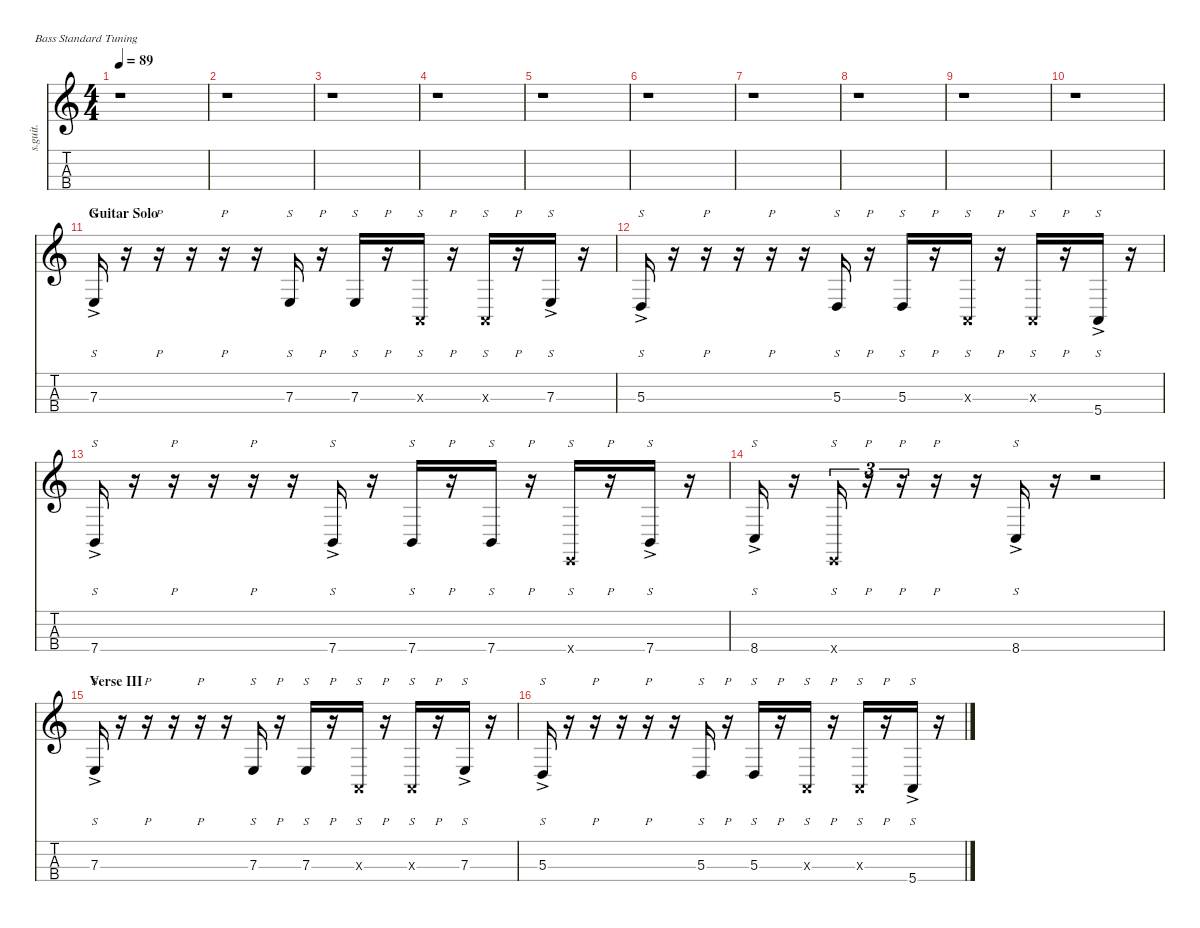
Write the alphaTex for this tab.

\defaultSystemsLayout 4
\hideDynamics
\bracketExtendMode nobrackets
\track ("Flea - Slap Overdub" "s.guit.") {instrument slapbass1}
\staff {score tabs}
\tuning (G2 D2 A1 E1)
\ts (4 4)
\tempo 89
\clef g2
\ks c
r.1{dy f} |
r.1 |
r.1 |
r.1 |
r.1 |
r.1 |
r.1 |
r.1 |
r.1 |
r.1 |
\section ("" "Guitar Solo")
7.3{ac}.16{s lyrics (0 "") lyrics (1 "") lyrics (2 "") lyrics (3 "") lyrics (4 "")} r.16 r.16{p} r.16 r.16{p} r.16 7.3.16{s lyrics (0 "") lyrics (1 "") lyrics (2 "") lyrics (3 "") lyrics (4 "")} r.16{p} 7.3.16{s lyrics (0 "") lyrics (1 "") lyrics (2 "") lyrics (3 "") lyrics (4 "")} r.16{p} 0.3{x}.16{s lyrics (0 "") lyrics (1 "") lyrics (2 "") lyrics (3 "") lyrics (4 "")} r.16{p} 0.3{x}.16{s lyrics (0 "") lyrics (1 "") lyrics (2 "") lyrics (3 "") lyrics (4 "")} r.16{p} 7.3{ac}.16{s lyrics (0 "") lyrics (1 "") lyrics (2 "") lyrics (3 "") lyrics (4 "")} r.16 |
5.3{ac}.16{s lyrics (0 "") lyrics (1 "") lyrics (2 "") lyrics (3 "") lyrics (4 "")} r.16 r.16{p} r.16 r.16{p} r.16 5.3.16{s lyrics (0 "") lyrics (1 "") lyrics (2 "") lyrics (3 "") lyrics (4 "")} r.16{p} 5.3.16{s lyrics (0 "") lyrics (1 "") lyrics (2 "") lyrics (3 "") lyrics (4 "")} r.16{p} 0.3{x}.16{s lyrics (0 "") lyrics (1 "") lyrics (2 "") lyrics (3 "") lyrics (4 "")} r.16{p} 0.3{x}.16{s lyrics (0 "") lyrics (1 "") lyrics (2 "") lyrics (3 "") lyrics (4 "")} r.16{p} 5.4{ac}.16{s lyrics (0 "") lyrics (1 "") lyrics (2 "") lyrics (3 "") lyrics (4 "")} r.16 |
7.4{ac}.16{s lyrics (0 "") lyrics (1 "") lyrics (2 "") lyrics (3 "") lyrics (4 "")} r.16 r.16{p} r.16 r.16{p} r.16 7.4{ac}.16{s lyrics (0 "") lyrics (1 "") lyrics (2 "") lyrics (3 "") lyrics (4 "")} r.16 7.4.16{s lyrics (0 "") lyrics (1 "") lyrics (2 "") lyrics (3 "") lyrics (4 "")} r.16{p} 7.4.16{s lyrics (0 "") lyrics (1 "") lyrics (2 "") lyrics (3 "") lyrics (4 "")} r.16{p} 0.4{x}.16{s lyrics (0 "") lyrics (1 "") lyrics (2 "") lyrics (3 "") lyrics (4 "")} r.16{p} 7.4{ac}.16{s lyrics (0 "") lyrics (1 "") lyrics (2 "") lyrics (3 "") lyrics (4 "")} r.16 |
8.4{ac}.16{s lyrics (0 "") lyrics (1 "") lyrics (2 "") lyrics (3 "") lyrics (4 "")} r.16 0.4{x}.16{s tu (3 2) lyrics (0 "") lyrics (1 "") lyrics (2 "") lyrics (3 "") lyrics (4 "")} r.16{p tu (3 2)} r.16{p tu (3 2)} r.16{p} r.16 8.4{ac}.16{s lyrics (0 "") lyrics (1 "") lyrics (2 "") lyrics (3 "") lyrics (4 "")} r.16 r.2 |
\section ("" "Verse III")
7.3{ac}.16{s lyrics (0 "") lyrics (1 "") lyrics (2 "") lyrics (3 "") lyrics (4 "")} r.16 r.16{p} r.16 r.16{p} r.16 7.3.16{s lyrics (0 "") lyrics (1 "") lyrics (2 "") lyrics (3 "") lyrics (4 "")} r.16{p} 7.3.16{s lyrics (0 "") lyrics (1 "") lyrics (2 "") lyrics (3 "") lyrics (4 "")} r.16{p} 0.3{x}.16{s lyrics (0 "") lyrics (1 "") lyrics (2 "") lyrics (3 "") lyrics (4 "")} r.16{p} 0.3{x}.16{s lyrics (0 "") lyrics (1 "") lyrics (2 "") lyrics (3 "") lyrics (4 "")} r.16{p} 7.3{ac}.16{s lyrics (0 "") lyrics (1 "") lyrics (2 "") lyrics (3 "") lyrics (4 "")} r.16 |
5.3{ac}.16{s lyrics (0 "") lyrics (1 "") lyrics (2 "") lyrics (3 "") lyrics (4 "")} r.16 r.16{p} r.16 r.16{p} r.16 5.3.16{s lyrics (0 "") lyrics (1 "") lyrics (2 "") lyrics (3 "") lyrics (4 "")} r.16{p} 5.3.16{s lyrics (0 "") lyrics (1 "") lyrics (2 "") lyrics (3 "") lyrics (4 "")} r.16{p} 0.3{x}.16{s lyrics (0 "") lyrics (1 "") lyrics (2 "") lyrics (3 "") lyrics (4 "")} r.16{p} 0.3{x}.16{s lyrics (0 "") lyrics (1 "") lyrics (2 "") lyrics (3 "") lyrics (4 "")} r.16{p} 5.4{ac}.16{s lyrics (0 "") lyrics (1 "") lyrics (2 "") lyrics (3 "") lyrics (4 "")} r.16
